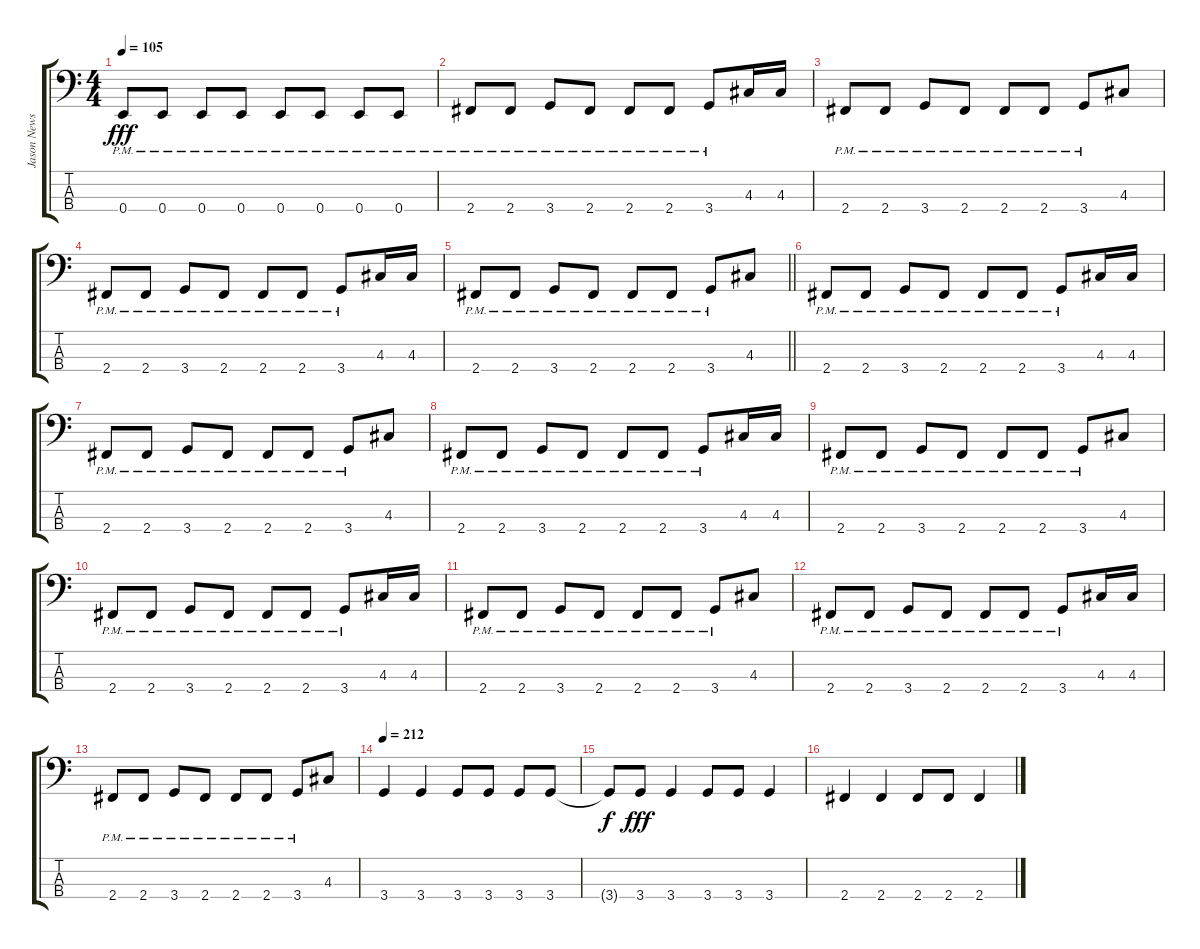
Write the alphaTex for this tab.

\track ("Jason Newsted" "Jason News") {instrument electricbasspick}
\staff {score tabs}
\tuning (G2 D2 A1 E1) {hide}
\ts (4 4)
\tempo 105
\clef f4
\ks c
0.4{pm}.8{dy fff} 0.4{pm}.8 0.4{pm}.8 0.4{pm}.8 0.4{pm}.8 0.4{pm}.8 0.4{pm}.8 0.4{pm}.8 |
2.4{pm}.8 2.4{pm}.8 3.4{pm}.8 2.4{pm}.8 2.4{pm}.8 2.4{pm}.8 3.4{pm}.8 4.3.16 4.3.16 |
2.4{pm}.8 2.4{pm}.8 3.4{pm}.8 2.4{pm}.8 2.4{pm}.8 2.4{pm}.8 3.4{pm}.8 4.3.8 |
2.4{pm}.8 2.4{pm}.8 3.4{pm}.8 2.4{pm}.8 2.4{pm}.8 2.4{pm}.8 3.4{pm}.8 4.3.16 4.3.16 |
\barLineRight lightlight
2.4{pm}.8 2.4{pm}.8 3.4{pm}.8 2.4{pm}.8 2.4{pm}.8 2.4{pm}.8 3.4{pm}.8 4.3.8 |
2.4{pm}.8 2.4{pm}.8 3.4{pm}.8 2.4{pm}.8 2.4{pm}.8 2.4{pm}.8 3.4{pm}.8 4.3.16 4.3.16 |
2.4{pm}.8 2.4{pm}.8 3.4{pm}.8 2.4{pm}.8 2.4{pm}.8 2.4{pm}.8 3.4{pm}.8 4.3.8 |
2.4{pm}.8 2.4{pm}.8 3.4{pm}.8 2.4{pm}.8 2.4{pm}.8 2.4{pm}.8 3.4{pm}.8 4.3.16 4.3.16 |
2.4{pm}.8 2.4{pm}.8 3.4{pm}.8 2.4{pm}.8 2.4{pm}.8 2.4{pm}.8 3.4{pm}.8 4.3.8 |
2.4{pm}.8 2.4{pm}.8 3.4{pm}.8 2.4{pm}.8 2.4{pm}.8 2.4{pm}.8 3.4{pm}.8 4.3.16 4.3.16 |
2.4{pm}.8 2.4{pm}.8 3.4{pm}.8 2.4{pm}.8 2.4{pm}.8 2.4{pm}.8 3.4{pm}.8 4.3.8 |
2.4{pm}.8 2.4{pm}.8 3.4{pm}.8 2.4{pm}.8 2.4{pm}.8 2.4{pm}.8 3.4{pm}.8 4.3.16 4.3.16 |
2.4{pm}.8 2.4{pm}.8 3.4{pm}.8 2.4{pm}.8 2.4{pm}.8 2.4{pm}.8 3.4{pm}.8 4.3.8 |
\tempo 212
3.4.4{volume 15} 3.4.4 3.4.8 3.4.8 3.4.8 3.4.8 |
3.4{t}.8{dy f} 3.4.8{dy fff} 3.4.4 3.4.8 3.4.8 3.4.4 |
2.4.4 2.4.4 2.4.8 2.4.8 2.4.4
